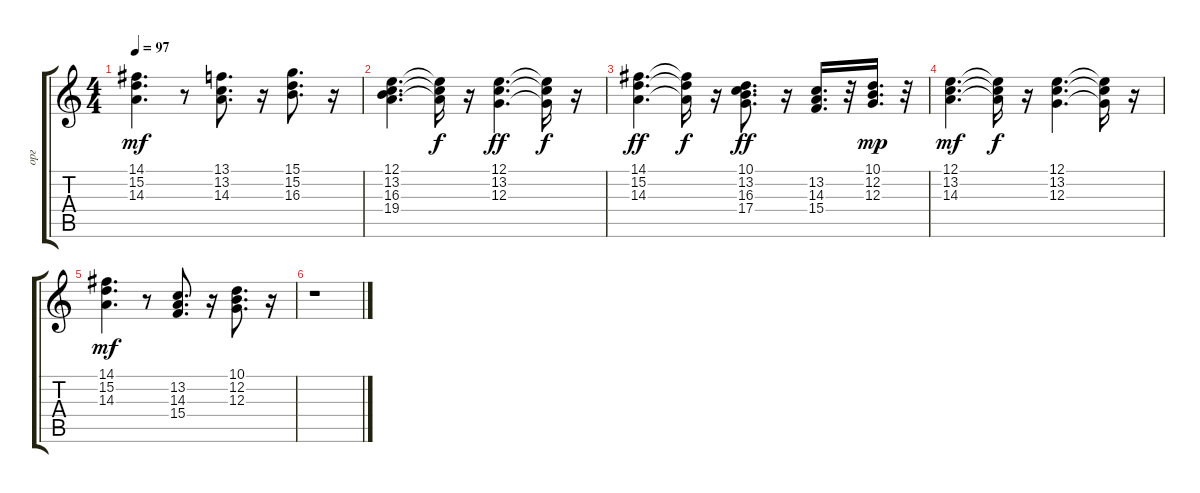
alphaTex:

\track ("орг" "орг") {instrument percussiveorgan}
\staff {score tabs}
\tuning (E4 B3 G3 D3 A2 E2) {hide}
\ts (4 4)
\tempo 97
\clef g2
\ks c
(14.1 15.2 14.3).4{d dy mf} r.8 (13.1 13.2 14.3).8{d} r.16 (15.1 15.2 16.3).8{d} r.16 |
(12.1 13.2 16.3 19.4).4{d} (12.1{t} 13.2{t} 19.4{t}).16{dy f} r.16 (12.1 13.2 12.3).4{d dy ff} (12.1{t} 13.2{t} 12.3{t}).16{dy f} r.16 |
(14.1 15.2 14.3).4{d dy ff} (14.1{t} 15.2{t} 14.3{t}).16{dy f} r.16 (10.1 13.2 16.3 17.4).8{d dy ff} r.16 (13.2 14.3 15.4).16{d} r.32 (10.1 12.2 12.3).16{d dy mp} r.32 |
(12.1 13.2 14.3).4{d dy mf} (12.1{t} 13.2{t} 14.3{t}).16{dy f} r.16 (12.1 13.2 12.3).4{d} (12.1{t} 13.2{t} 12.3{t}).16 r.16 |
(14.1 15.2 14.3).4{d dy mf} r.8 (13.2 14.3 15.4).8{d} r.16 (10.1 12.2 12.3).8{d} r.16 |
r.1
